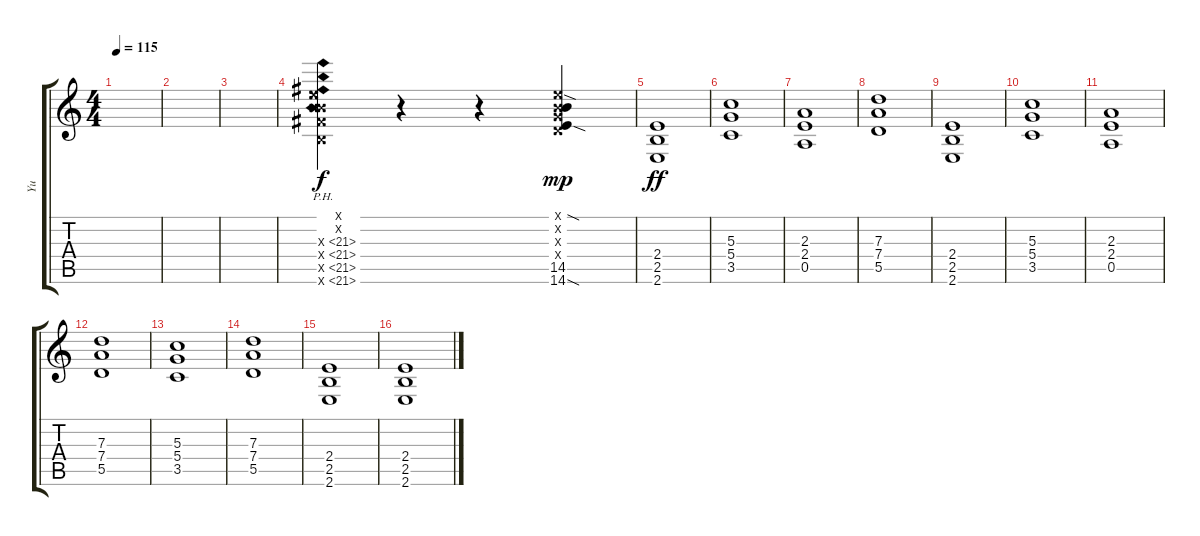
\track ("Yu" "Yu") {instrument overdrivenguitar}
\staff {score tabs}
\tuning (E4 B3 G3 D3 A2 D2) {hide}
\ts (4 4)
\tempo 115
\clef g2
\ks c
|
|
|
(0.1{x} 0.2{x} 9.3{ph 12 x} 9.4{ph 12 x} 9.5{ph 12 x} 9.6{ph 12 x}).4{volume 12} r.4 r.4 (0.1{sod x} 0.2{x} 0.3{x} 0.4{x} 14.5 14.6{sod}).4{dy mp} |
(2.4 2.5 2.6).1{dy ff} |
(5.3 5.4 3.5).1 |
(2.3 2.4 0.5).1 |
(7.3 7.4 5.5).1 |
(2.4 2.5 2.6).1 |
(5.3 5.4 3.5).1 |
(2.3 2.4 0.5).1 |
(7.3 7.4 5.5).1 |
(5.3 5.4 3.5).1 |
(7.3 7.4 5.5).1 |
(2.4 2.5 2.6).1 |
(2.4 2.5 2.6).1
